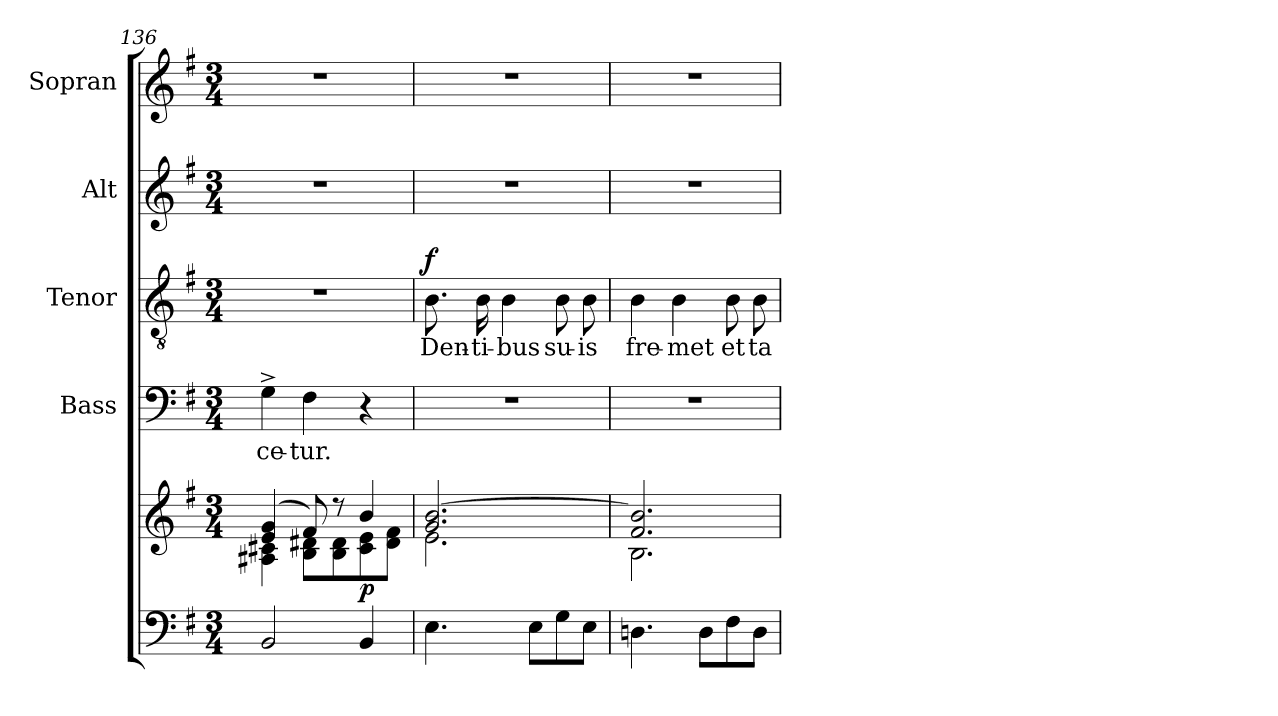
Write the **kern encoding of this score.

**kern	**kern	**dynam	**kern	**text	**kern	**text	**dynam	**kern	**kern
*part5	*part5	*part5	*part4	*part4	*part3	*part3	*part3	*part2	*part1
*staff6	*staff5	*staff5/6	*staff4	*staff4	*staff3	*staff3	*staff3	*staff2	*staff1
*	*	*	*I"Bass	*	*I"Tenor	*	*	*I"Alt	*I"Sopran
*	*	*	*I'B	*	*I'T	*	*	*I'A	*I'S
*clefF4	*clefG2	*	*clefF4	*	*clefGv2	*	*	*clefG2	*clefG2
*k[f#]	*k[f#]	*	*k[f#]	*	*k[f#]	*	*	*k[f#]	*k[f#]
*G:	*G:	*	*G:	*	*G:	*	*	*G:	*G:
*M3/4	*M3/4	*	*M3/4	*	*M3/4	*	*	*M3/4	*M3/4
=136	=136	=136	=136	=136	=136	=136	=136	=136	=136
*	*^	*	*	*	*	*	*	*	*
!	!	!	!	!	!LO:LY:b	!	!	!	!	!
2BB/	(4e/ 4g/	4A#X\ 4c#X\	.	4G^>\	ce-	2.r	.	.	2.r	2.r
!	!	!	!	!	!LO:LY:b	!	!	!	!	!
.	8f#/)	8B\ 8d#X\L	.	4F#\	-tur.	.	.	.	.	.
.	8r	8B\ 8d#\	.	.	.	.	.	.	.	.
!	!	!	!LO:DY:b	!	!	!	!	!	!	!
4BB/	4b/	8c#\ 8e\	p	4r	.	.	.	.	.	.
.	.	8d#\ 8f#\J	.	.	.	.	.	.	.	.
=137	=137	=137	=137	=137	=137	=137	=137	=137	=137	=137
!	!	!	!	!	!	!	!LO:LY:b	!LO:DY:a	!	!
4.E\	2.g/ [>2.b/	2.e\	.	2.r	.	8.B\	Den-	f	2.r	2.r
!	!	!	!	!	!	!	!LO:LY:b	!	!	!
.	.	.	.	.	.	16B\	-ti-	.	.	.
!	!	!	!	!	!	!	!LO:LY:b	!	!	!
.	.	.	.	.	.	4B\	-bus	.	.	.
8E\L	.	.	.	.	.	.	.	.	.	.
!	!	!	!	!	!	!	!LO:LY:b	!	!	!
8G\	.	.	.	.	.	8B\	su-	.	.	.
!	!	!	!	!	!	!	!LO:LY:b	!	!	!
8E\J	.	.	.	.	.	8B\	-is	.	.	.
=138	=138	=138	=138	=138	=138	=138	=138	=138	=138	=138
!	!	!	!	!	!	!	!LO:LY:b	!	!	!
4.Dn\	2.f#/ 2.b/]	2.B\	.	2.r	.	4B\	fre-	.	2.r	2.r
!	!	!	!	!	!	!	!LO:LY:b	!	!	!
.	.	.	.	.	.	4B\	-met	.	.	.
8D\L	.	.	.	.	.	.	.	.	.	.
!	!	!	!	!	!	!	!LO:LY:b	!	!	!
8F#\	.	.	.	.	.	8B\	et	.	.	.
!	!	!	!	!	!	!	!LO:LY:b	!	!	!
8D\J	.	.	.	.	.	8B\	ta-	.	.	.
*	*v	*v	*	*	*	*	*	*	*	*
=	=	=	=	=	=	=	=	=	=
*-	*-	*-	*-	*-	*-	*-	*-	*-	*-
